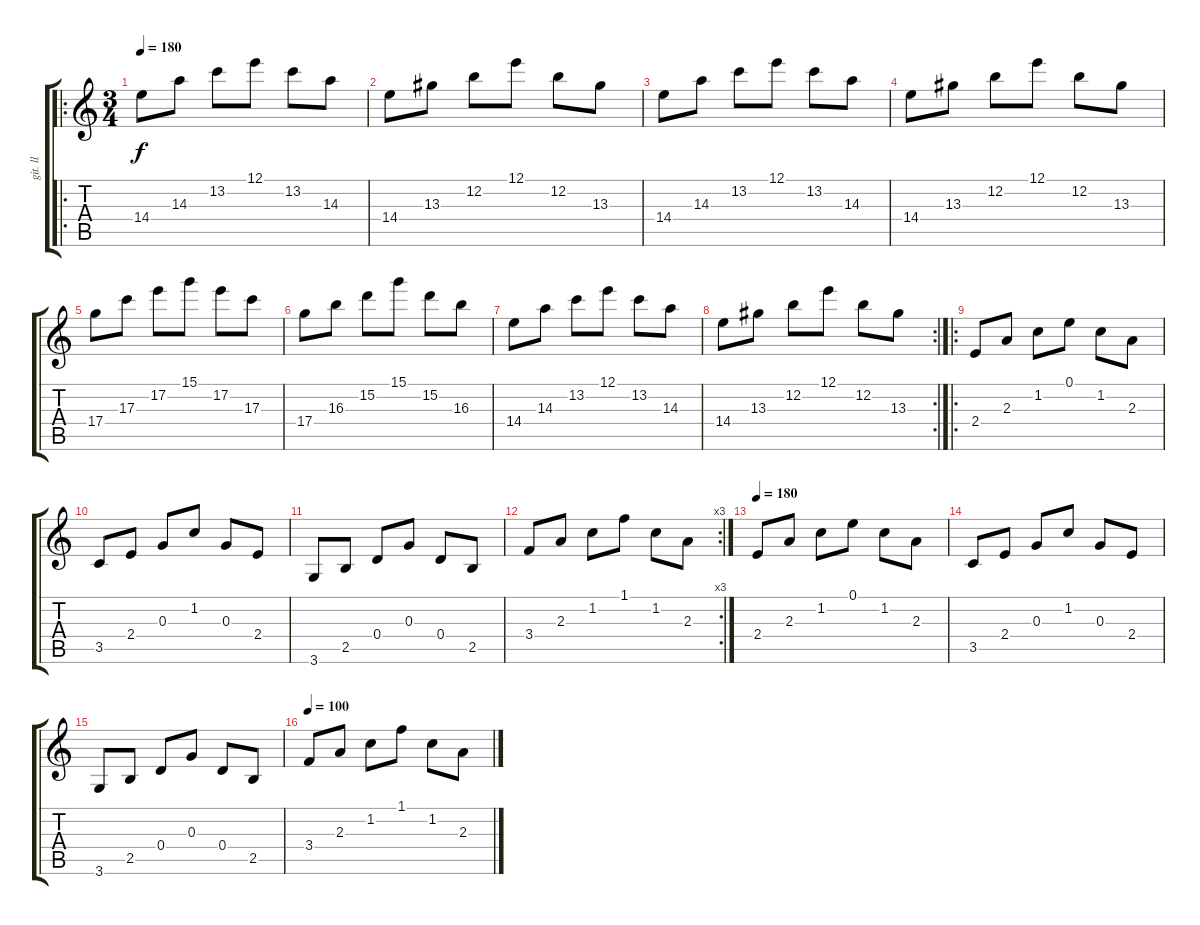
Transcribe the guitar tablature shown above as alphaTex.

\track ("git. ll" "git. ll") {instrument overdrivenguitar}
\staff {score tabs}
\tuning (E4 B3 G3 D3 A2 E2) {hide}
\ro
\ts (3 4)
\tempo 180
\clef g2
\ks c
14.4.8{dy f} 14.3.8 13.2.8 12.1.8 13.2.8 14.3.8 |
14.4.8 13.3.8 12.2.8 12.1.8 12.2.8 13.3.8 |
14.4.8 14.3.8 13.2.8 12.1.8 13.2.8 14.3.8 |
14.4.8 13.3.8 12.2.8 12.1.8 12.2.8 13.3.8 |
17.4.8 17.3.8 17.2.8 15.1.8 17.2.8 17.3.8 |
17.4.8 16.3.8 15.2.8 15.1.8 15.2.8 16.3.8 |
14.4.8 14.3.8 13.2.8 12.1.8 13.2.8 14.3.8 |
\rc 2
14.4.8 13.3.8 12.2.8 12.1.8 12.2.8 13.3.8 |
\ro
2.4.8 2.3.8 1.2.8 0.1.8 1.2.8 2.3.8 |
3.5.8 2.4.8 0.3.8 1.2.8 0.3.8 2.4.8 |
3.6.8 2.5.8 0.4.8 0.3.8 0.4.8 2.5.8 |
\rc 3
3.4.8 2.3.8 1.2.8 1.1.8 1.2.8 2.3.8 |
\tempo 180
2.4.8 2.3.8 1.2.8 0.1.8 1.2.8 2.3.8 |
3.5.8 2.4.8 0.3.8 1.2.8 0.3.8 2.4.8 |
3.6.8 2.5.8 0.4.8 0.3.8 0.4.8 2.5.8 |
\tempo 100
3.4.8 2.3.8 1.2.8 1.1.8 1.2.8 2.3.8
